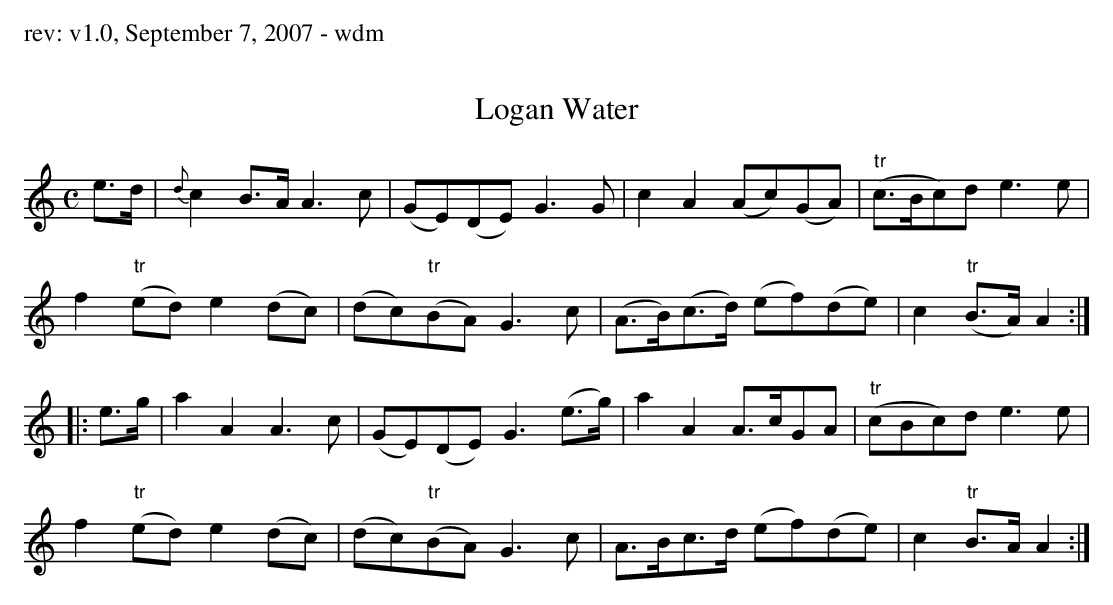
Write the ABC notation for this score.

X:1
T:Logan Water
M:C
L:1/8
K:A Minor
e>d | {d}c2 B>A A3c | (GE)(DE) G3G | c2 A2 (Ac)(GA) | "tr"(c>Bc)d e3e |
f2 "tr"(ed) e2 (dc) | (dc)"tr"(BA) G3c | (A>B)(c>d) (ef)(de) | c2 "tr"(B>A) A2 :|
|: e>g | a2A2 A3c | (GE)(DE) G3 (e>g) | a2A2 A>cGA | "tr"(cBc)d e3e |
f2 "tr"(ed)e2 (dc) | (dc)"tr"(BA) G3c | A>Bc>d (ef)(de) | c2 "tr"B>A A2 :|
